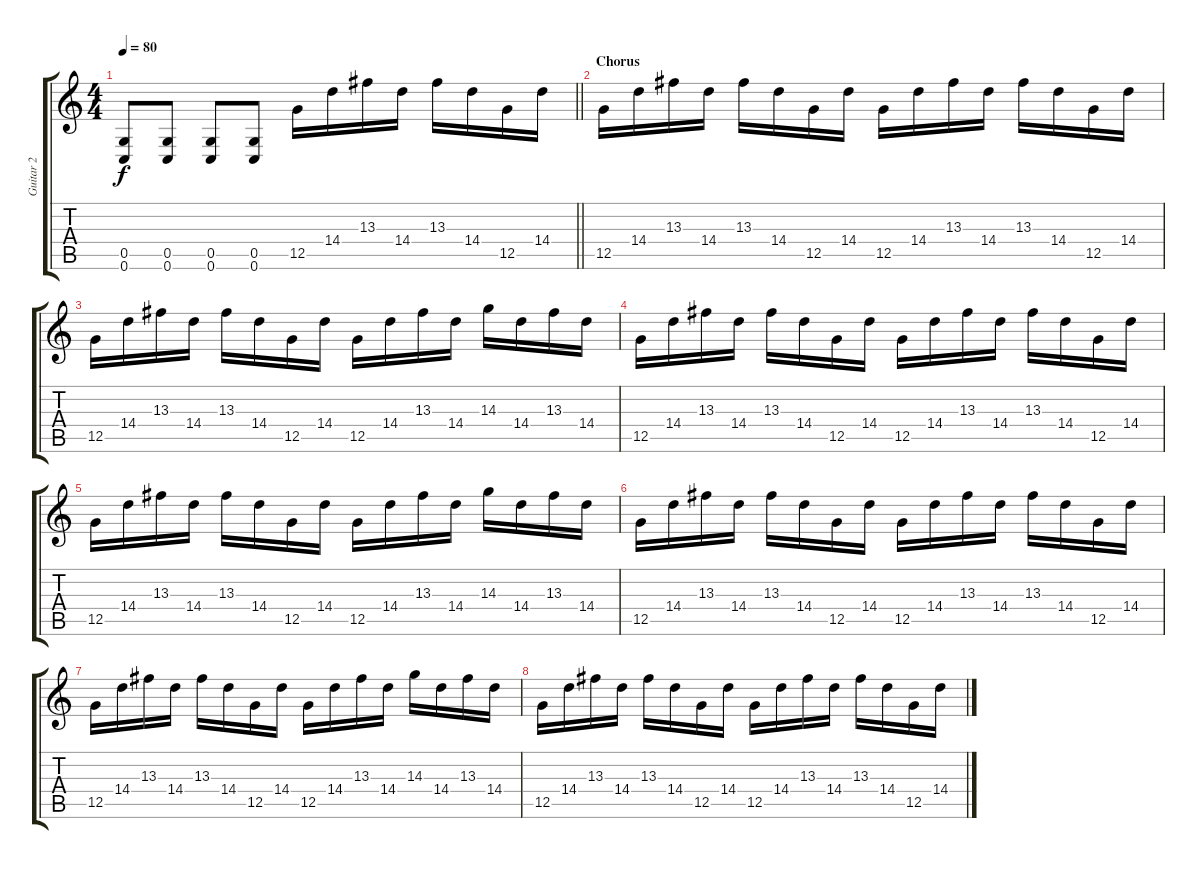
\track ("Guitar 2" "Guitar 2") {instrument distortionguitar}
\staff {score tabs}
\tuning (D4 A3 F3 C3 G2 C2) {hide}
\ts (4 4)
\tempo 80
\clef g2
\barLineRight lightlight
\ks c
(0.5 0.6).8{dy f} (0.5 0.6).8 (0.5 0.6).8 (0.5 0.6).8 12.5.16{instrument electricguitarclean} 14.4.16 13.3.16 14.4.16 13.3.16 14.4.16 12.5.16 14.4.16 |
\section ("" "Chorus")
12.5.16 14.4.16 13.3.16 14.4.16 13.3.16 14.4.16 12.5.16 14.4.16 12.5.16 14.4.16 13.3.16 14.4.16 13.3.16 14.4.16 12.5.16 14.4.16 |
12.5.16 14.4.16 13.3.16 14.4.16 13.3.16 14.4.16 12.5.16 14.4.16 12.5.16 14.4.16 13.3.16 14.4.16 14.3.16 14.4.16 13.3.16 14.4.16 |
12.5.16 14.4.16 13.3.16 14.4.16 13.3.16 14.4.16 12.5.16 14.4.16 12.5.16 14.4.16 13.3.16 14.4.16 13.3.16 14.4.16 12.5.16 14.4.16 |
12.5.16 14.4.16 13.3.16 14.4.16 13.3.16 14.4.16 12.5.16 14.4.16 12.5.16 14.4.16 13.3.16 14.4.16 14.3.16 14.4.16 13.3.16 14.4.16 |
12.5.16 14.4.16 13.3.16 14.4.16 13.3.16 14.4.16 12.5.16 14.4.16 12.5.16 14.4.16 13.3.16 14.4.16 13.3.16 14.4.16 12.5.16 14.4.16 |
12.5.16 14.4.16 13.3.16 14.4.16 13.3.16 14.4.16 12.5.16 14.4.16 12.5.16 14.4.16 13.3.16 14.4.16 14.3.16 14.4.16 13.3.16 14.4.16 |
12.5.16 14.4.16 13.3.16 14.4.16 13.3.16 14.4.16 12.5.16 14.4.16 12.5.16 14.4.16 13.3.16 14.4.16 13.3.16 14.4.16 12.5.16 14.4.16
